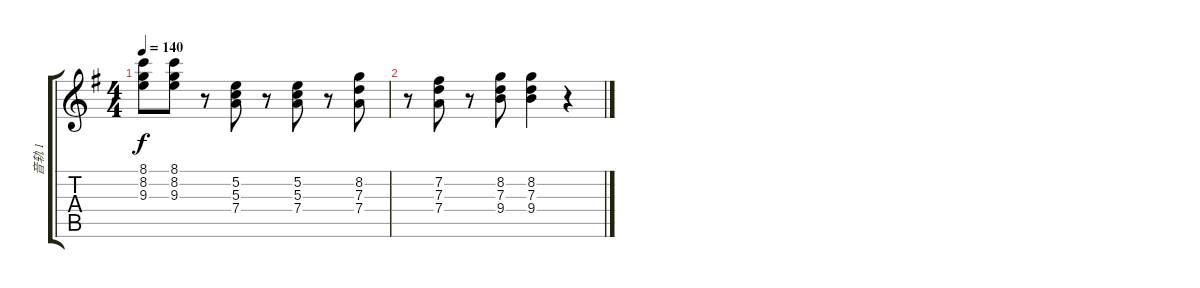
\track ("音轨 1" "音轨 1") {instrument overdrivenguitar}
\staff {score tabs}
\tuning (E4 B3 G3 D3 A2 E2) {hide}
\ts (4 4)
\tempo 140
\clef g2
\ks g
(8.1 8.2 9.3).8{dy f} (8.1 8.2 9.3).8 r.8 (5.2 5.3 7.4).8 r.8 (5.2 5.3 7.4).8 r.8 (8.2 7.3 7.4).8 |
r.8 (7.2 7.3 7.4).8 r.8 (8.2 7.3 9.4).8 (8.2 7.3 9.4).4 r.4
